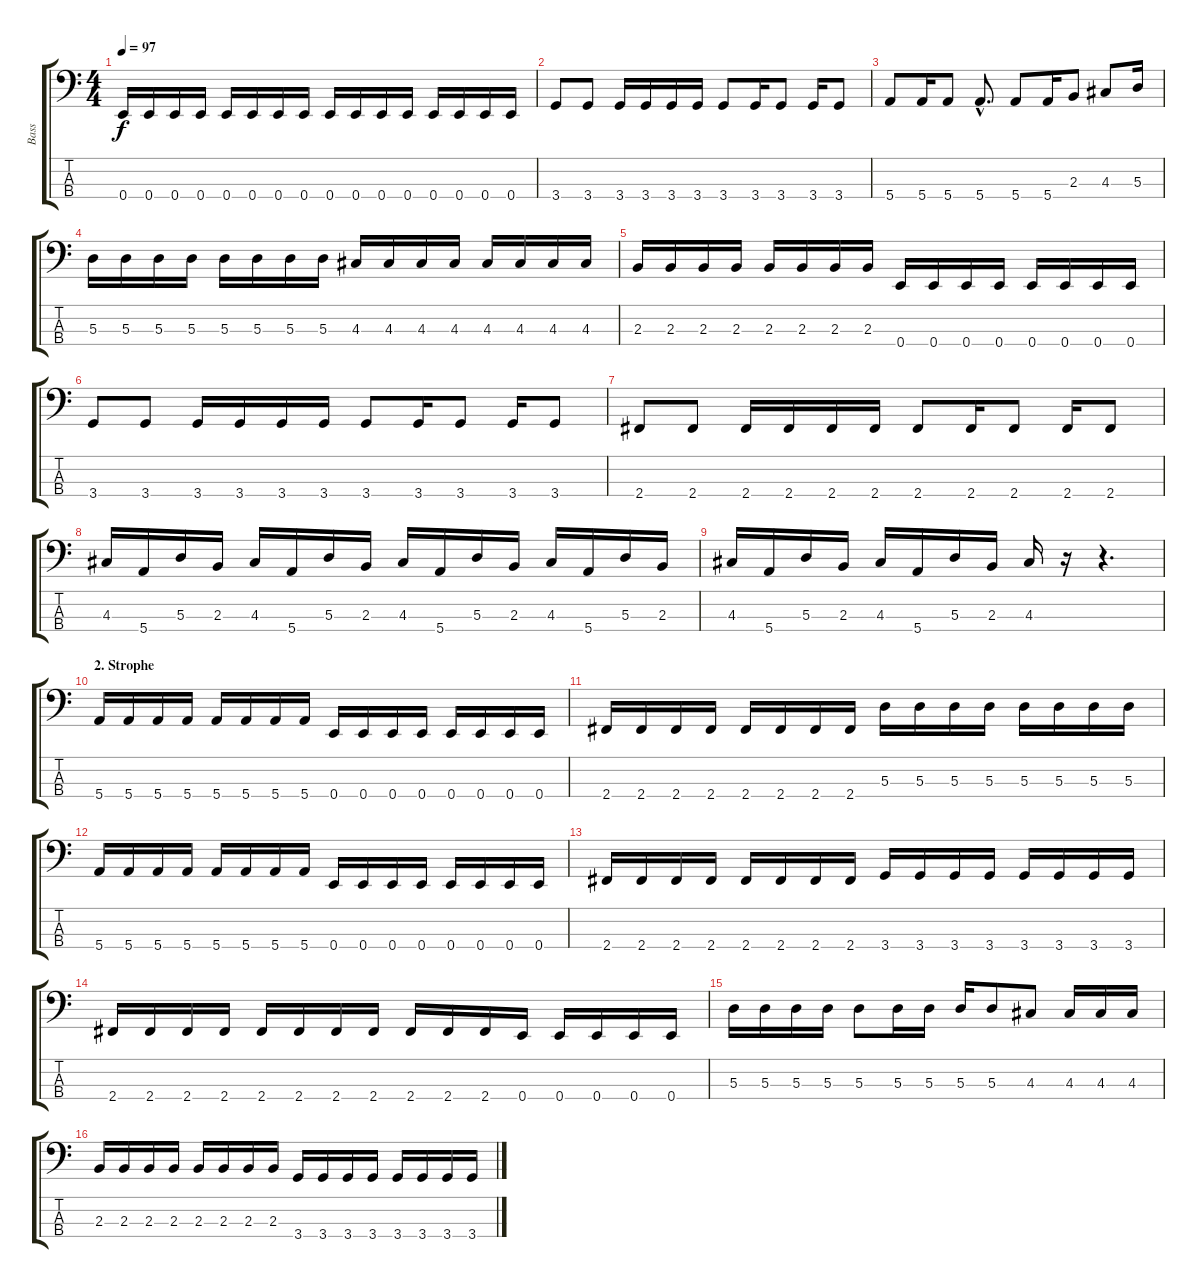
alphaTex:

\track ("Bass" "Bass") {instrument electricbasspick}
\staff {score tabs}
\tuning (G2 D2 A1 E1) {hide}
\ts (4 4)
\tempo 97
\clef f4
\ks c
0.4.16{dy f} 0.4.16 0.4.16 0.4.16 0.4.16 0.4.16 0.4.16 0.4.16 0.4.16 0.4.16 0.4.16 0.4.16 0.4.16 0.4.16 0.4.16 0.4.16 |
3.4.8 3.4.8 3.4.16 3.4.16 3.4.16 3.4.16 3.4.8 3.4.16 3.4.8 3.4.16 3.4.8 |
5.4.8 5.4.16 5.4.8 5.4{hac}.8{d} 5.4.8 5.4.16 2.3.8 4.3.8 5.3.16 |
5.3.16 5.3.16 5.3.16 5.3.16 5.3.16 5.3.16 5.3.16 5.3.16 4.3.16 4.3.16 4.3.16 4.3.16 4.3.16 4.3.16 4.3.16 4.3.16 |
2.3.16 2.3.16 2.3.16 2.3.16 2.3.16 2.3.16 2.3.16 2.3.16 0.4.16 0.4.16 0.4.16 0.4.16 0.4.16 0.4.16 0.4.16 0.4.16 |
3.4.8 3.4.8 3.4.16 3.4.16 3.4.16 3.4.16 3.4.8 3.4.16 3.4.8 3.4.16 3.4.8 |
2.4.8 2.4.8 2.4.16 2.4.16 2.4.16 2.4.16 2.4.8 2.4.16 2.4.8 2.4.16 2.4.8 |
4.3.16 5.4.16 5.3.16 2.3.16 4.3.16 5.4.16 5.3.16 2.3.16 4.3.16 5.4.16 5.3.16 2.3.16 4.3.16 5.4.16 5.3.16 2.3.16 |
4.3.16 5.4.16 5.3.16 2.3.16 4.3.16 5.4.16 5.3.16 2.3.16 4.3.16 r.16 r.4{d} |
\section ("" "2. Strophe")
5.4.16 5.4.16 5.4.16 5.4.16 5.4.16 5.4.16 5.4.16 5.4.16 0.4.16 0.4.16 0.4.16 0.4.16 0.4.16 0.4.16 0.4.16 0.4.16 |
2.4.16 2.4.16 2.4.16 2.4.16 2.4.16 2.4.16 2.4.16 2.4.16 5.3.16 5.3.16 5.3.16 5.3.16 5.3.16 5.3.16 5.3.16 5.3.16 |
5.4.16 5.4.16 5.4.16 5.4.16 5.4.16 5.4.16 5.4.16 5.4.16 0.4.16 0.4.16 0.4.16 0.4.16 0.4.16 0.4.16 0.4.16 0.4.16 |
2.4.16 2.4.16 2.4.16 2.4.16 2.4.16 2.4.16 2.4.16 2.4.16 3.4.16 3.4.16 3.4.16 3.4.16 3.4.16 3.4.16 3.4.16 3.4.16 |
2.4.16 2.4.16 2.4.16 2.4.16 2.4.16 2.4.16 2.4.16 2.4.16 2.4.16 2.4.16 2.4.16 0.4.16 0.4.16 0.4.16 0.4.16 0.4.16 |
5.3.16 5.3.16 5.3.16 5.3.16 5.3.8 5.3.16 5.3.16 5.3.16 5.3.8 4.3.8 4.3.16 4.3.16 4.3.16 |
2.3.16 2.3.16 2.3.16 2.3.16 2.3.16 2.3.16 2.3.16 2.3.16 3.4.16 3.4.16 3.4.16 3.4.16 3.4.16 3.4.16 3.4.16 3.4.16
